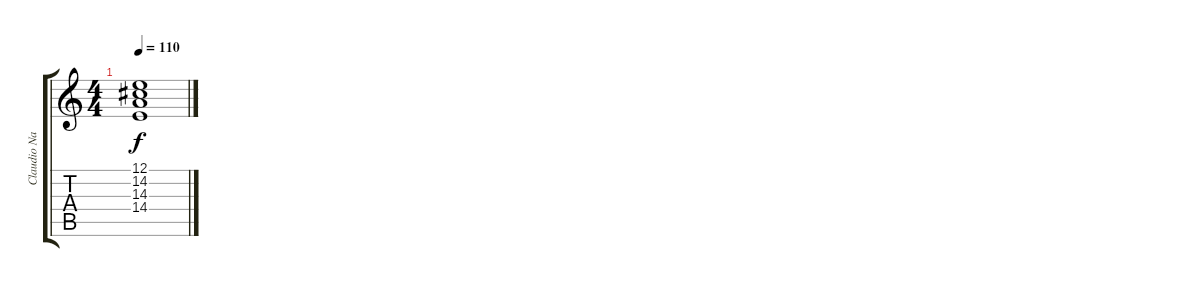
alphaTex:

\track ("Claudio Narea (Teclado N2)" "Claudio Na") {instrument accordion}
\staff {score tabs}
\tuning (E4 B3 G3 D3 A2 E2) {hide}
\ts (4 4)
\tempo 110
\clef g2
\ks c
(12.1{t} 14.2{t} 14.3{t} 14.4{t}).1{dy f}
